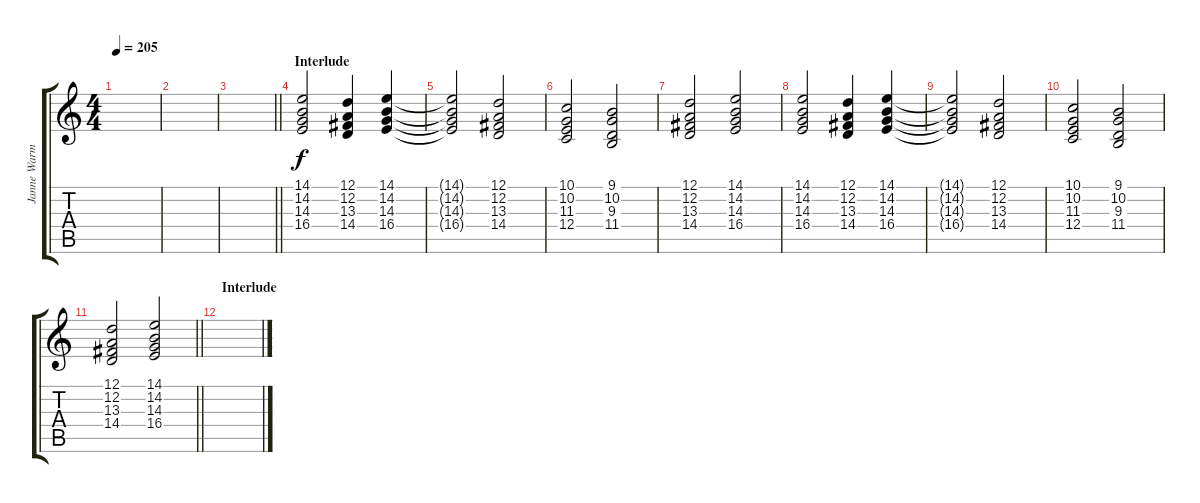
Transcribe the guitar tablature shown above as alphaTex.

\track ("Janne Warman" "Janne Warm") {instrument lead2sawtooth}
\staff {score tabs}
\tuning (D4 A3 F3 C3 G2 D2) {hide}
\ts (4 4)
\tempo 205
\clef g2
\ks c
|
|
\barLineRight lightlight
|
\section ("" "Interlude")
(14.1 14.2 14.3 16.4).2{instrument drawbarorgan} (12.1 12.2 13.3 14.4).4 (14.1 14.2 14.3 16.4).4 |
(14.1{t} 14.2{t} 14.3{t} 16.4{t}).2 (12.1 12.2 13.3 14.4).2 |
(10.1 10.2 11.3 12.4).2 (9.1 10.2 9.3 11.4).2 |
(12.1 12.2 13.3 14.4).2 (14.1 14.2 14.3 16.4).2 |
(14.1 14.2 14.3 16.4).2 (12.1 12.2 13.3 14.4).4 (14.1 14.2 14.3 16.4).4 |
(14.1{t} 14.2{t} 14.3{t} 16.4{t}).2 (12.1 12.2 13.3 14.4).2 |
(10.1 10.2 11.3 12.4).2 (9.1 10.2 9.3 11.4).2 |
\barLineRight lightlight
(12.1 12.2 13.3 14.4).2 (14.1 14.2 14.3 16.4).2 |
\section ("" "Interlude")
